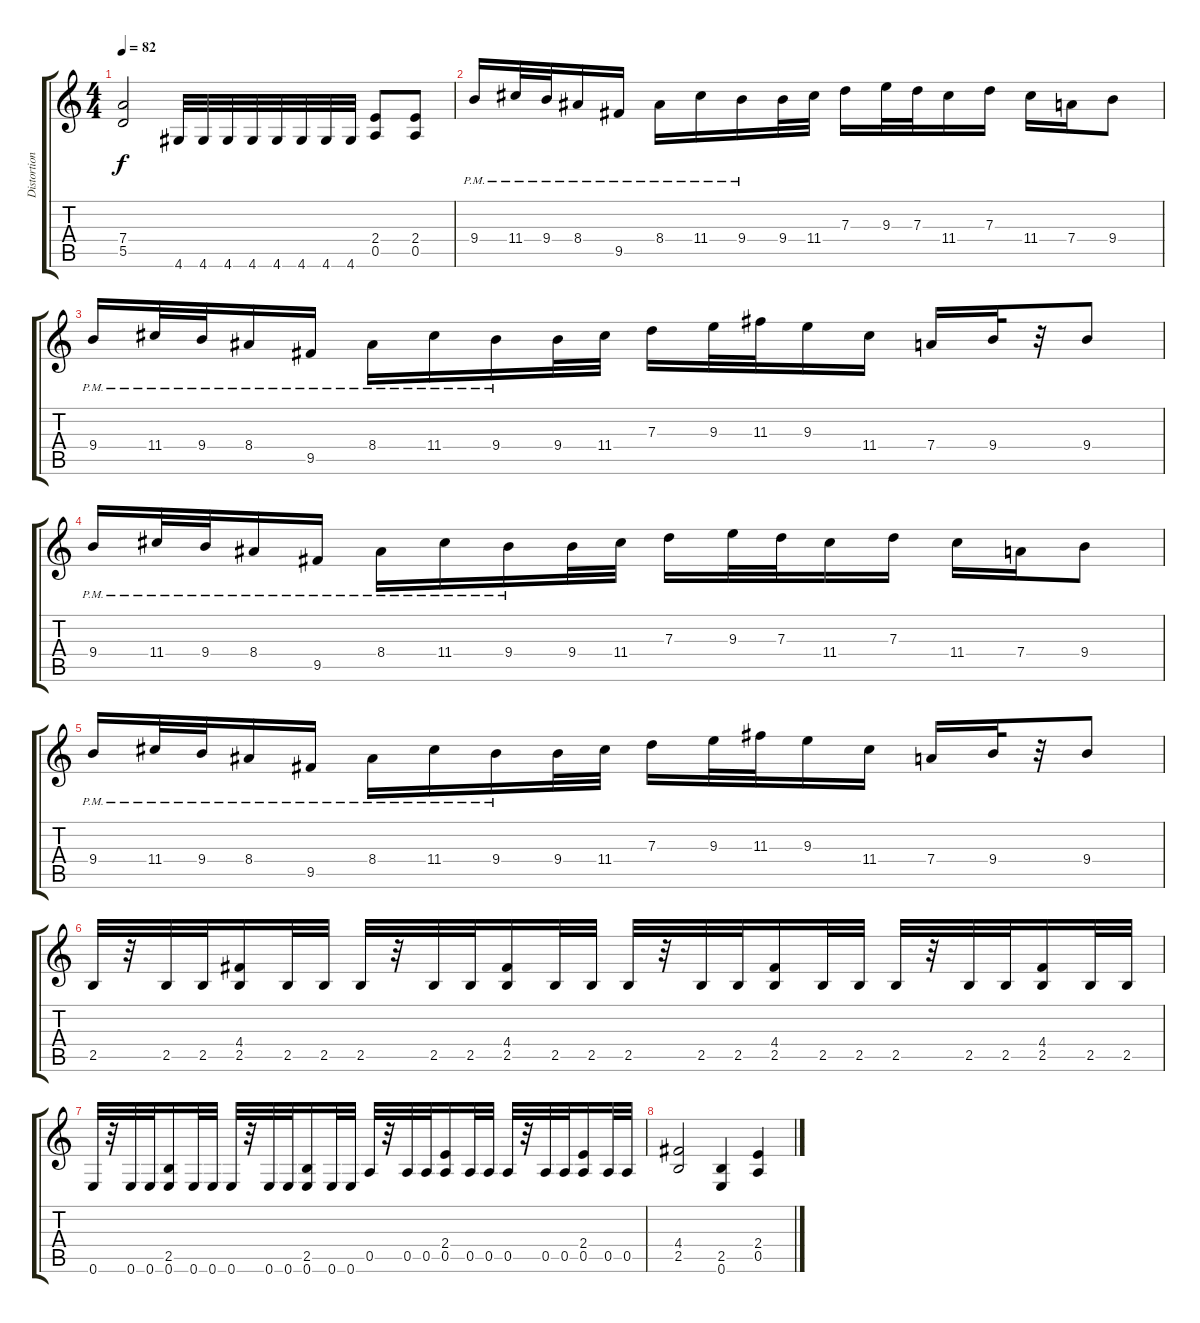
\track ("Distortion Lead" "Distortion") {instrument distortionguitar}
\staff {score tabs}
\tuning (E4 B3 G3 D3 A2 E2) {hide}
\ts (4 4)
\tempo 82
\clef g2
\ks c
(7.4 5.5).2{dy f} 4.6.32 4.6.32 4.6.32 4.6.32 4.6.32 4.6.32 4.6.32 4.6.32 (2.4 0.5).8 (2.4 0.5).8 |
9.4{pm}.16 11.4{pm}.32 9.4{pm}.32 8.4{pm}.16 9.5{pm}.16 8.4{pm}.16 11.4{pm}.16 9.4{pm}.16 9.4.32 11.4.32 7.3.16 9.3.32 7.3.32 11.4.16 7.3.16 11.4.16 7.4.16 9.4.8 |
9.4{pm}.16 11.4{pm}.32 9.4{pm}.32 8.4{pm}.16 9.5{pm}.16 8.4{pm}.16 11.4{pm}.16 9.4{pm}.16 9.4.32 11.4.32 7.3.16 9.3.32 11.3.32 9.3.16 11.4.16 7.4.16 9.4.32 r.32 9.4.8 |
9.4{pm}.16 11.4{pm}.32 9.4{pm}.32 8.4{pm}.16 9.5{pm}.16 8.4{pm}.16 11.4{pm}.16 9.4{pm}.16 9.4.32 11.4.32 7.3.16 9.3.32 7.3.32 11.4.16 7.3.16 11.4.16 7.4.16 9.4.8 |
9.4{pm}.16 11.4{pm}.32 9.4{pm}.32 8.4{pm}.16 9.5{pm}.16 8.4{pm}.16 11.4{pm}.16 9.4{pm}.16 9.4.32 11.4.32 7.3.16 9.3.32 11.3.32 9.3.16 11.4.16 7.4.16 9.4.32 r.32 9.4.8 |
2.5.32{volume 13} r.32 2.5.32 2.5.32 (4.4 2.5).16 2.5.32 2.5.32 2.5.32 r.32 2.5.32 2.5.32 (4.4 2.5).16 2.5.32 2.5.32 2.5.32 r.32 2.5.32 2.5.32 (4.4 2.5).16 2.5.32 2.5.32 2.5.32 r.32 2.5.32 2.5.32 (4.4 2.5).16 2.5.32 2.5.32 |
0.6.32 r.32 0.6.32 0.6.32 (2.5 0.6).16 0.6.32 0.6.32 0.6.32 r.32 0.6.32 0.6.32 (2.5 0.6).16 0.6.32 0.6.32 0.5.32 r.32 0.5.32 0.5.32 (2.4 0.5).16 0.5.32 0.5.32 0.5.32 r.32 0.5.32 0.5.32 (2.4 0.5).16 0.5.32 0.5.32 |
(4.4 2.5).2 (2.5 0.6).4 (2.4 0.5).4
